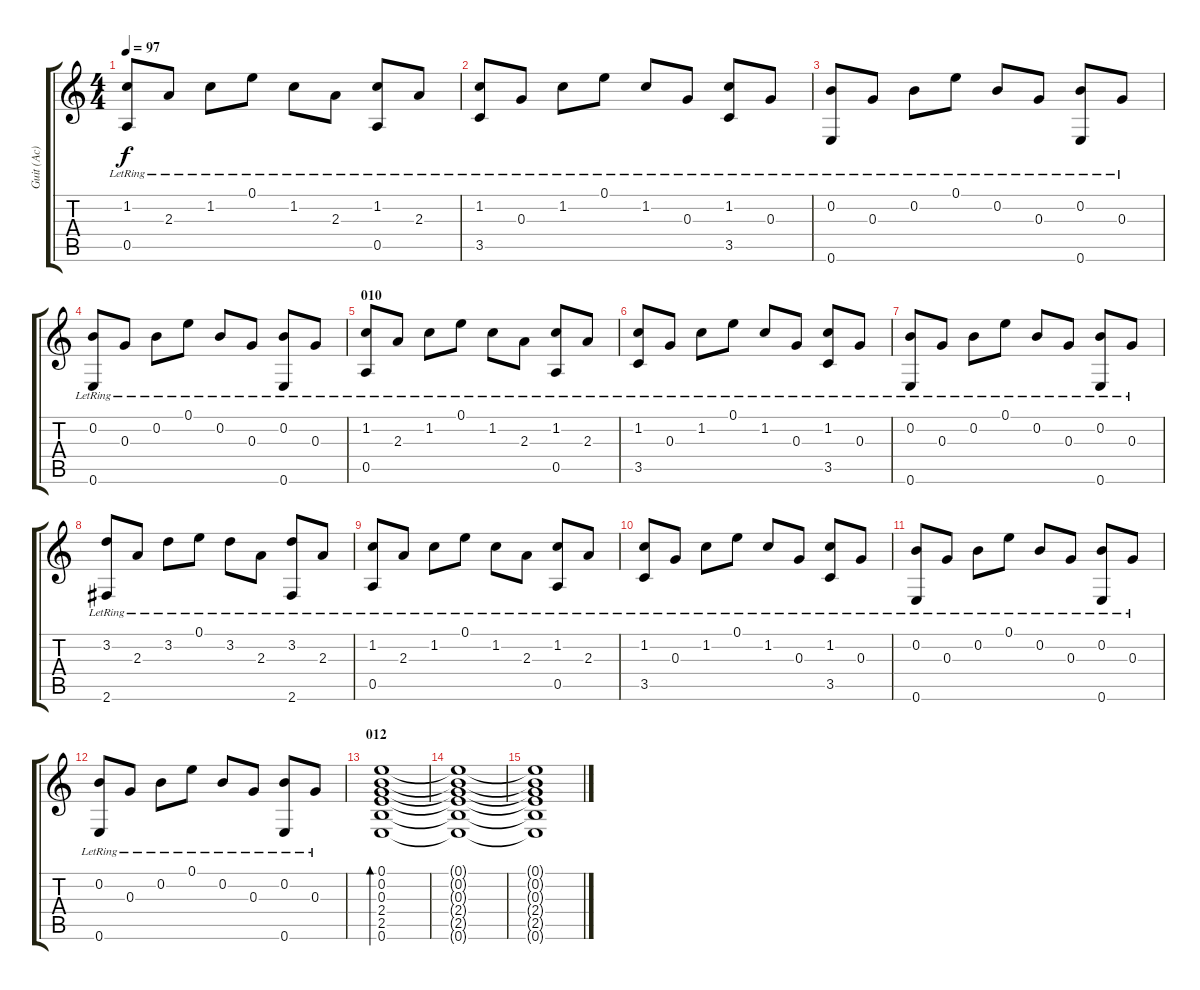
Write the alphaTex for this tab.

\track ("Guit (Ac)" "Guit (Ac)") {instrument acousticguitarsteel}
\staff {score tabs}
\tuning (E4 B3 G3 D3 A2 E2) {hide}
\ts (4 4)
\tempo 97
\clef g2
\ks c
(1.2{lr} 0.5{lr}).8{dy f} 2.3{lr}.8 1.2{lr}.8 0.1{lr}.8 1.2{lr}.8 2.3{lr}.8 (1.2{lr} 0.5{lr}).8 2.3{lr}.8 |
(1.2{lr} 3.5{lr}).8 0.3{lr}.8 1.2{lr}.8 0.1{lr}.8 1.2{lr}.8 0.3{lr}.8 (1.2{lr} 3.5{lr}).8 0.3{lr}.8 |
(0.2{lr} 0.6{lr}).8 0.3{lr}.8 0.2{lr}.8 0.1{lr}.8 0.2{lr}.8 0.3{lr}.8 (0.2{lr} 0.6{lr}).8 0.3{lr}.8 |
(0.2{lr} 0.6{lr}).8 0.3{lr}.8 0.2{lr}.8 0.1{lr}.8 0.2{lr}.8 0.3{lr}.8 (0.2{lr} 0.6{lr}).8 0.3{lr}.8 |
\section ("" "010")
(1.2{lr} 0.5{lr}).8 2.3{lr}.8 1.2{lr}.8 0.1{lr}.8 1.2{lr}.8 2.3{lr}.8 (1.2{lr} 0.5{lr}).8 2.3{lr}.8 |
(1.2{lr} 3.5{lr}).8 0.3{lr}.8 1.2{lr}.8 0.1{lr}.8 1.2{lr}.8 0.3{lr}.8 (1.2{lr} 3.5{lr}).8 0.3{lr}.8 |
(0.2{lr} 0.6{lr}).8 0.3{lr}.8 0.2{lr}.8 0.1{lr}.8 0.2{lr}.8 0.3{lr}.8 (0.2{lr} 0.6{lr}).8 0.3{lr}.8 |
(3.2{lr} 2.6{lr}).8 2.3{lr}.8 3.2{lr}.8 0.1{lr}.8 3.2{lr}.8 2.3{lr}.8 (3.2{lr} 2.6{lr}).8 2.3{lr}.8 |
(1.2{lr} 0.5{lr}).8 2.3{lr}.8 1.2{lr}.8 0.1{lr}.8 1.2{lr}.8 2.3{lr}.8 (1.2{lr} 0.5{lr}).8 2.3{lr}.8 |
(1.2{lr} 3.5{lr}).8 0.3{lr}.8 1.2{lr}.8 0.1{lr}.8 1.2{lr}.8 0.3{lr}.8 (1.2{lr} 3.5{lr}).8 0.3{lr}.8 |
(0.2{lr} 0.6{lr}).8 0.3{lr}.8 0.2{lr}.8 0.1{lr}.8 0.2{lr}.8 0.3{lr}.8 (0.2{lr} 0.6{lr}).8 0.3{lr}.8 |
(0.2{lr} 0.6{lr}).8 0.3{lr}.8 0.2{lr}.8 0.1{lr}.8 0.2{lr}.8 0.3{lr}.8 (0.2{lr} 0.6{lr}).8 0.3{lr}.8 |
\section ("" "012")
(0.1 0.2 0.3 2.4 2.5 0.6).1{bd 240} |
(0.1{t} 0.2{t} 0.3{t} 2.4{t} 2.5{t} 0.6{t}).1{volume 0} |
(0.1{t} 0.2{t} 0.3{t} 2.4{t} 2.5{t} 0.6{t}).1
